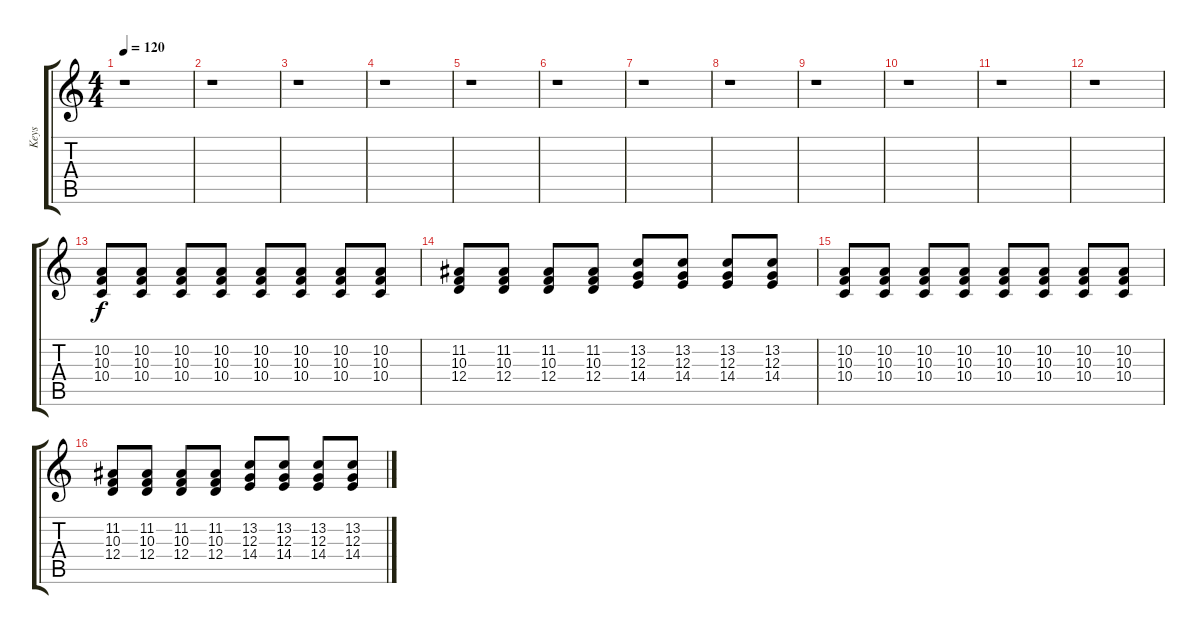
\track ("Keys" "Keys") {instrument electricpiano2}
\staff {score tabs}
\tuning (E4 B3 G3 D3 A2 E2) {hide}
\ts (4 4)
\tempo 120
\clef g2
\ks c
r.1{dy f instrument electricpiano2} |
r.1 |
r.1 |
r.1 |
r.1 |
r.1 |
r.1 |
r.1 |
r.1 |
r.1 |
r.1 |
r.1 |
(10.2 10.3 10.4).8 (10.2 10.3 10.4).8 (10.2 10.3 10.4).8 (10.2 10.3 10.4).8 (10.2 10.3 10.4).8 (10.2 10.3 10.4).8 (10.2 10.3 10.4).8 (10.2 10.3 10.4).8 |
(11.2 10.3 12.4).8 (11.2 10.3 12.4).8 (11.2 10.3 12.4).8 (11.2 10.3 12.4).8 (13.2 12.3 14.4).8 (13.2 12.3 14.4).8 (13.2 12.3 14.4).8 (13.2 12.3 14.4).8 |
(10.2 10.3 10.4).8 (10.2 10.3 10.4).8 (10.2 10.3 10.4).8 (10.2 10.3 10.4).8 (10.2 10.3 10.4).8 (10.2 10.3 10.4).8 (10.2 10.3 10.4).8 (10.2 10.3 10.4).8 |
(11.2 10.3 12.4).8 (11.2 10.3 12.4).8 (11.2 10.3 12.4).8 (11.2 10.3 12.4).8 (13.2 12.3 14.4).8 (13.2 12.3 14.4).8 (13.2 12.3 14.4).8 (13.2 12.3 14.4).8
